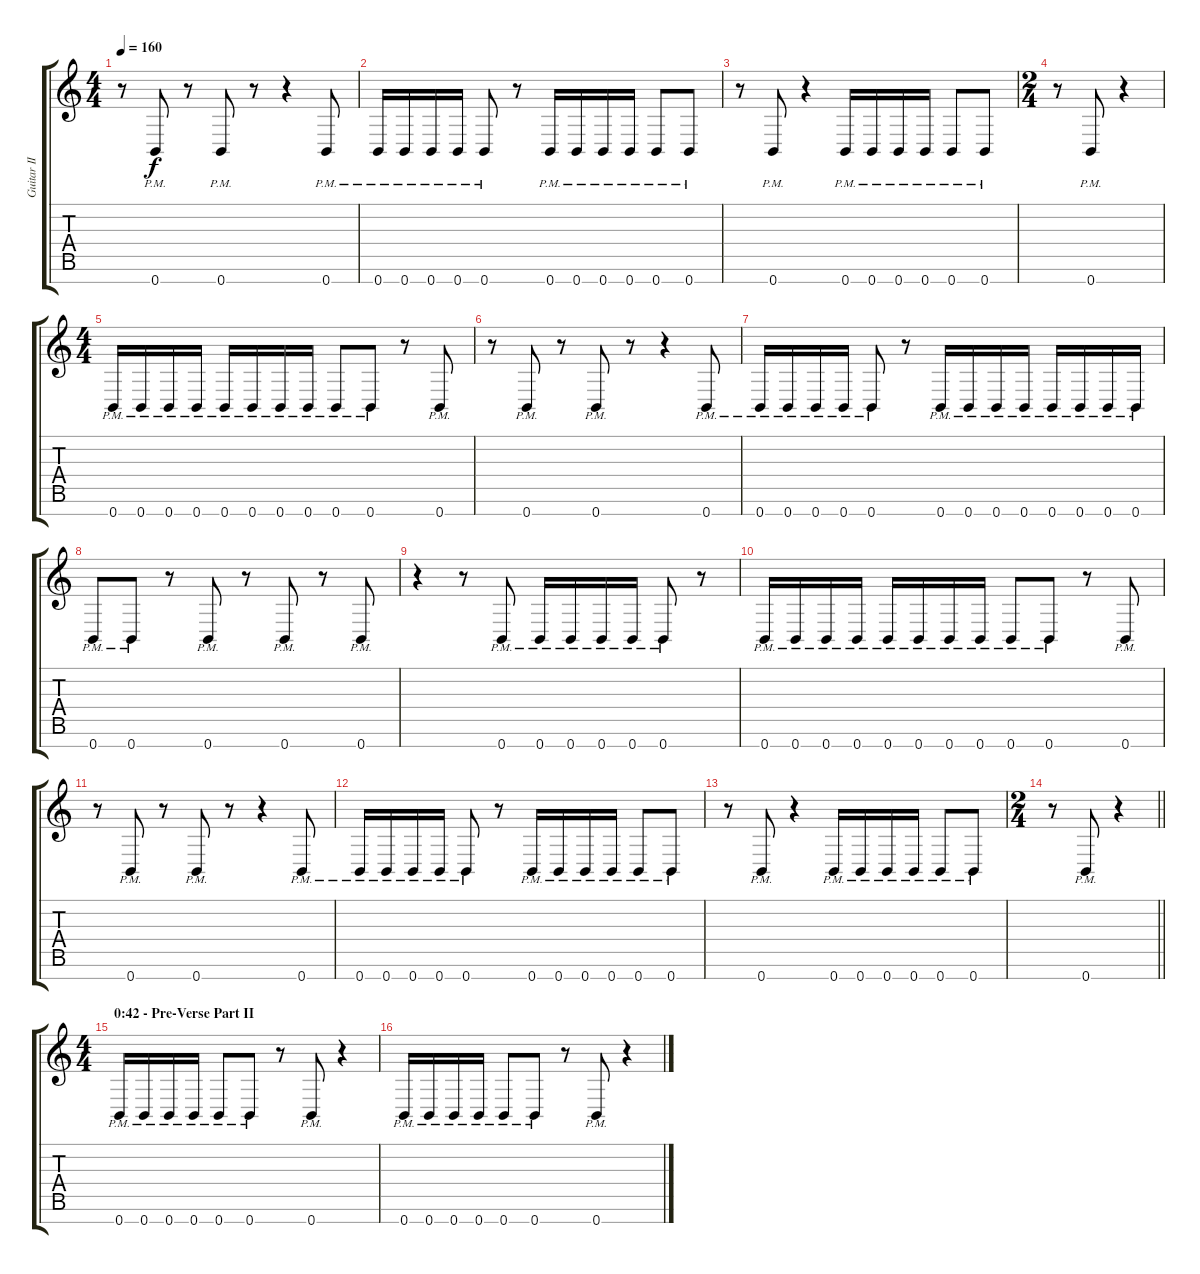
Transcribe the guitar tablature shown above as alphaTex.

\track ("Guitar II - Distortion [Rythm]" "Guitar II ") {instrument distortionguitar}
\staff {score tabs}
\tuning (E4 B3 G3 D3 A2 E2 B1) {hide}
\ts (4 4)
\tempo 160
\clef g2
\ks c
r.8{dy f} 0.7{pm}.8 r.8 0.7{pm}.8 r.8 r.4 0.7{pm}.8 |
0.7{pm}.16 0.7{pm}.16 0.7{pm}.16 0.7{pm}.16 0.7{pm}.8 r.8 0.7{pm}.16 0.7{pm}.16 0.7{pm}.16 0.7{pm}.16 0.7{pm}.8 0.7{pm}.8 |
r.8 0.7{pm}.8 r.4 0.7{pm}.16 0.7{pm}.16 0.7{pm}.16 0.7{pm}.16 0.7{pm}.8 0.7{pm}.8 |
\ts (2 4)
r.8 0.7{pm}.8 r.4 |
\ts (4 4)
0.7{pm}.16 0.7{pm}.16 0.7{pm}.16 0.7{pm}.16 0.7{pm}.16 0.7{pm}.16 0.7{pm}.16 0.7{pm}.16 0.7{pm}.8 0.7{pm}.8 r.8 0.7{pm}.8 |
r.8 0.7{pm}.8 r.8 0.7{pm}.8 r.8 r.4 0.7{pm}.8 |
0.7{pm}.16 0.7{pm}.16 0.7{pm}.16 0.7{pm}.16 0.7{pm}.8 r.8 0.7{pm}.16 0.7{pm}.16 0.7{pm}.16 0.7{pm}.16 0.7{pm}.16 0.7{pm}.16 0.7{pm}.16 0.7{pm}.16 |
0.7{pm}.8 0.7{pm}.8 r.8 0.7{pm}.8 r.8 0.7{pm}.8 r.8 0.7{pm}.8 |
r.4 r.8 0.7{pm}.8 0.7{pm}.16 0.7{pm}.16 0.7{pm}.16 0.7{pm}.16 0.7{pm}.8 r.8 |
0.7{pm}.16 0.7{pm}.16 0.7{pm}.16 0.7{pm}.16 0.7{pm}.16 0.7{pm}.16 0.7{pm}.16 0.7{pm}.16 0.7{pm}.8 0.7{pm}.8 r.8 0.7{pm}.8 |
r.8 0.7{pm}.8 r.8 0.7{pm}.8 r.8 r.4 0.7{pm}.8 |
0.7{pm}.16 0.7{pm}.16 0.7{pm}.16 0.7{pm}.16 0.7{pm}.8 r.8 0.7{pm}.16 0.7{pm}.16 0.7{pm}.16 0.7{pm}.16 0.7{pm}.8 0.7{pm}.8 |
r.8 0.7{pm}.8 r.4 0.7{pm}.16 0.7{pm}.16 0.7{pm}.16 0.7{pm}.16 0.7{pm}.8 0.7{pm}.8 |
\ts (2 4)
\barLineRight lightlight
r.8 0.7{pm}.8 r.4 |
\ts (4 4)
\section ("" "0:42 - Pre-Verse Part II")
0.7{pm}.16 0.7{pm}.16 0.7{pm}.16 0.7{pm}.16 0.7{pm}.8 0.7{pm}.8 r.8 0.7{pm}.8 r.4 |
0.7{pm}.16 0.7{pm}.16 0.7{pm}.16 0.7{pm}.16 0.7{pm}.8 0.7{pm}.8 r.8 0.7{pm}.8 r.4
